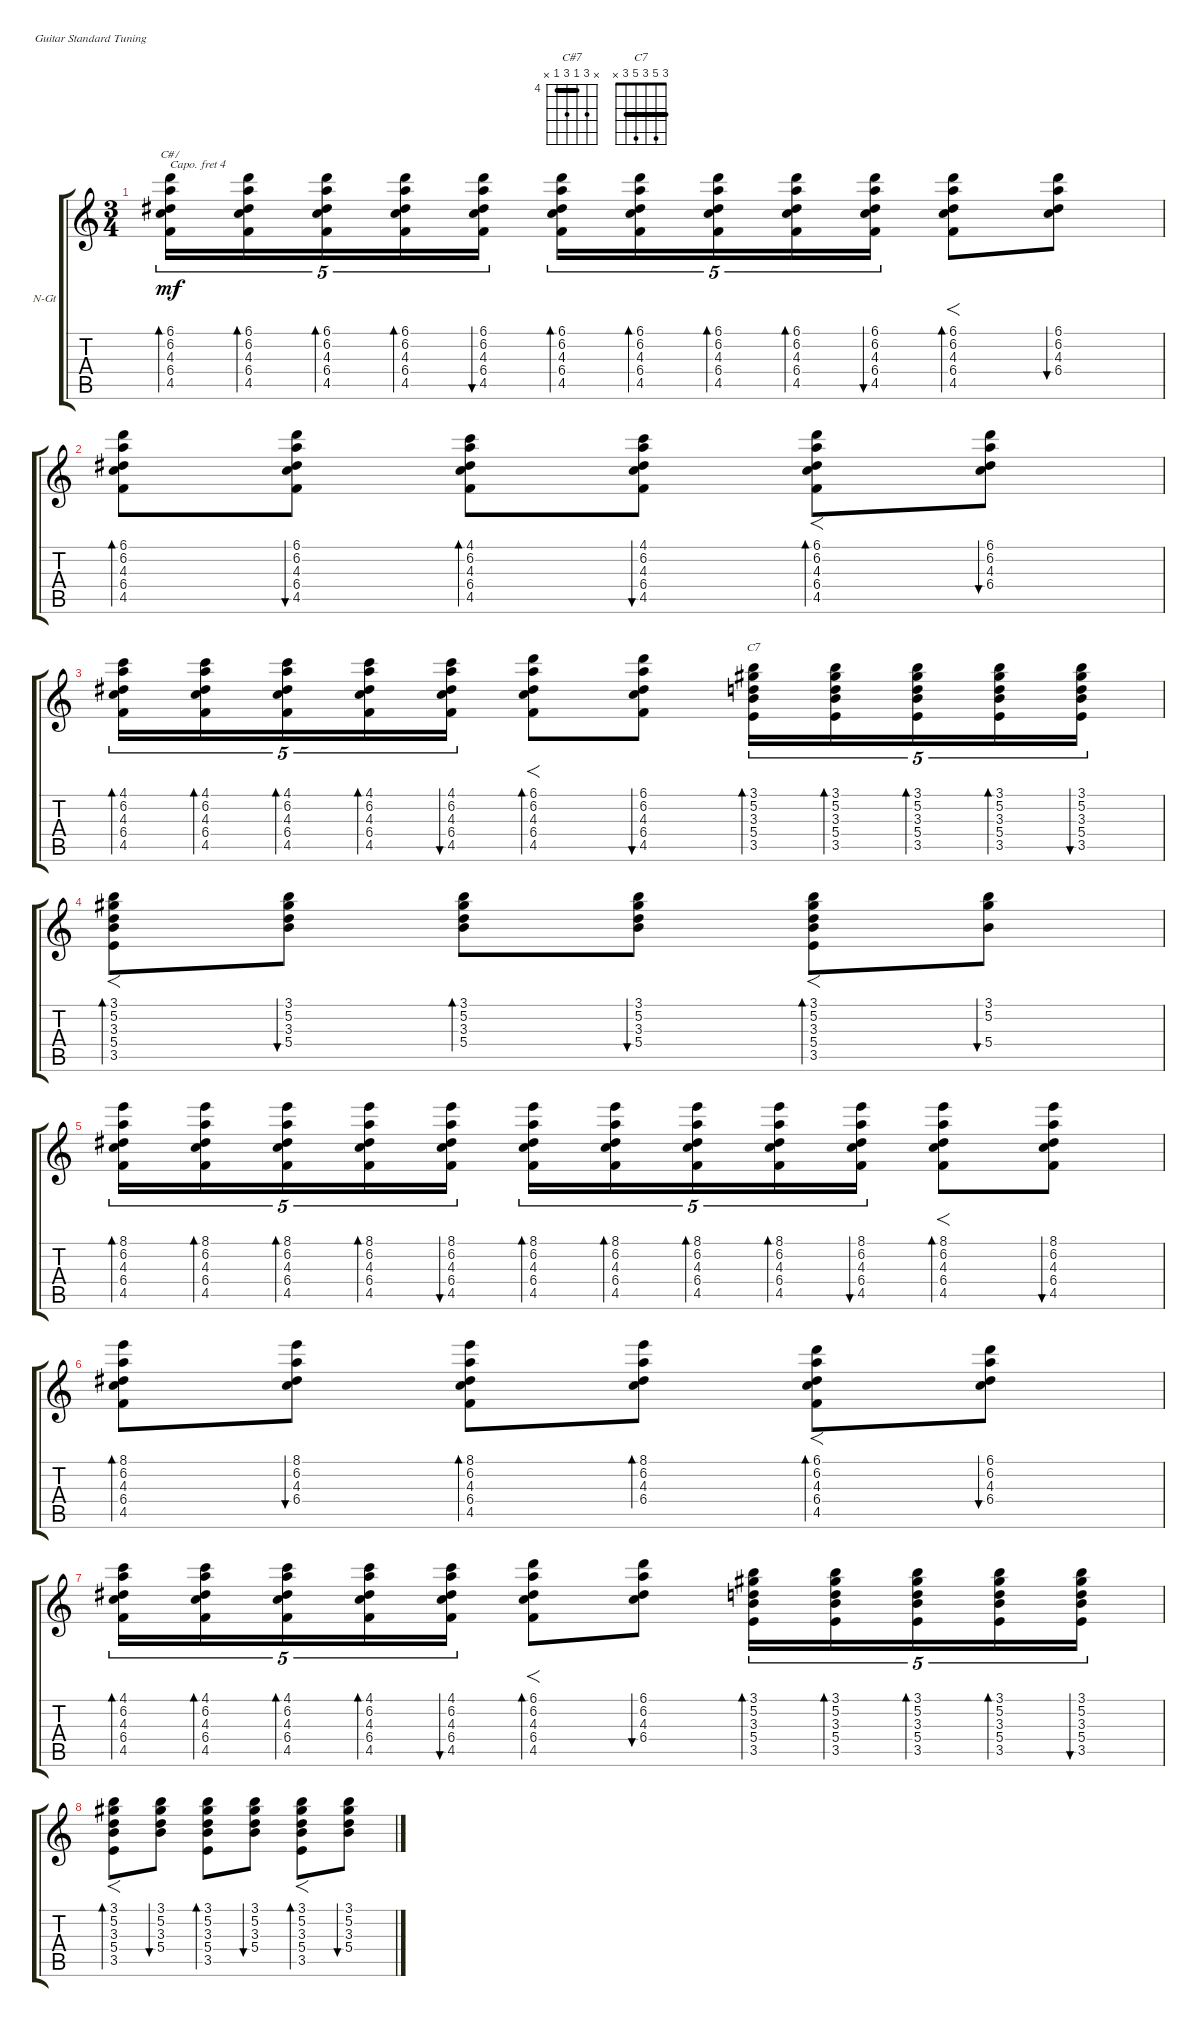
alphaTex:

\defaultSystemsLayout 4
\bracketExtendMode groupsimilarinstruments
\firstSystemTrackNameOrientation horizontal
\otherSystemsTrackNameOrientation horizontal
\track ("Nylon Guitar" "N-Gt") {instrument acousticguitarnylon}
\staff {score tabs}
\capo 4
\tuning (E4 B3 G3 D3 A2 E2)
\chord ("C#7" x 6 4 6 4 x) {firstfret 4 barre 4}
\chord ("C7" 3 5 3 5 3 x) {barre (3 3)}
\ts (3 4)
\tempo (145 hide)
\clef g2
\ks c
(4.5 6.4 4.3 6.2 6.1).16{tu (5 4) bd 58 ch "C#7" dy mf instrument acousticguitarnylon} (4.5 6.4 4.3 6.2 6.1).16{tu (5 4) bd 58} (4.5 6.4 4.3 6.2 6.1).16{tu (5 4) bd 58} (4.5 6.4 4.3 6.2 6.1).16{tu (5 4) bd 58} (4.5 6.4 4.3 6.2 6.1).16{tu (5 4) bu 58} (4.5 6.4 4.3 6.2 6.1).16{tu (5 4) bd 58} (4.5 6.4 4.3 6.2 6.1).16{tu (5 4) bd 58} (4.5 6.4 4.3 6.2 6.1).16{tu (5 4) bd 58} (4.5 6.4 4.3 6.2 6.1).16{tu (5 4) bd 58} (4.5 6.4 4.3 6.2 6.1).16{tu (5 4) bu 58} (4.5 6.4 4.3 6.2 6.1).8{f bd 58} (6.4 4.3 6.2 6.1).8{bu 58} |
(4.5 6.4 4.3 6.2 6.1).8{bd 58} (4.5 6.4 4.3 6.2 6.1).8{bu 58} (4.5 6.4 4.3 6.2 4.1).8{bd 58} (4.5 6.4 4.3 6.2 4.1).8{bu 58} (4.5 6.4 4.3 6.2 6.1).8{f bd 58} (6.4 4.3 6.2 6.1).8{bu 58} |
(4.5 6.4 4.3 6.2 4.1).16{tu (5 4) bd 58} (4.5 6.4 4.3 6.2 4.1).16{tu (5 4) bd 58} (4.5 6.4 4.3 6.2 4.1).16{tu (5 4) bd 58} (4.5 6.4 4.3 6.2 4.1).16{tu (5 4) bd 58} (4.5 6.4 4.3 6.2 4.1).16{tu (5 4) bu 58} (4.5 6.4 4.3 6.2 6.1).8{f bd 58} (4.5 6.4 4.3 6.2 6.1).8{bu 58} (3.5 5.4 3.3 5.2 3.1).16{tu (5 4) bd 58 ch "C7"} (3.5 5.4 3.3 5.2 3.1).16{tu (5 4) bd 58} (3.5 5.4 3.3 5.2 3.1).16{tu (5 4) bd 58} (3.5 5.4 3.3 5.2 3.1).16{tu (5 4) bd 58} (3.5 5.4 3.3 5.2 3.1).16{tu (5 4) bu 58} |
(3.5 5.4 3.3 5.2 3.1).8{f bd 58} (5.4 3.3 5.2 3.1).8{bu 58} (5.4 3.3 5.2 3.1).8{bd 58} (5.4 3.3 5.2 3.1).8{bu 58} (3.5 5.4 3.3 5.2 3.1).8{f bd 58} (5.4 5.2 3.1).8{bu 58} |
(4.5 6.4 4.3 6.2 8.1).16{tu (5 4) bd 58} (4.5 6.4 4.3 6.2 8.1).16{tu (5 4) bd 58} (4.5 6.4 4.3 6.2 8.1).16{tu (5 4) bd 58} (4.5 6.4 4.3 6.2 8.1).16{tu (5 4) bd 58} (4.5 6.4 4.3 6.2 8.1).16{tu (5 4) bu 58} (4.5 6.4 4.3 6.2 8.1).16{tu (5 4) bd 58} (4.5 6.4 4.3 6.2 8.1).16{tu (5 4) bd 58} (4.5 6.4 4.3 6.2 8.1).16{tu (5 4) bd 58} (4.5 6.4 4.3 6.2 8.1).16{tu (5 4) bd 58} (4.5 6.4 4.3 6.2 8.1).16{tu (5 4) bu 58} (4.5 6.4 4.3 6.2 8.1).8{f bd 58} (4.5 6.4 4.3 6.2 8.1).8{bu 58} |
(4.5 6.4 4.3 6.2 8.1).8{bd 58} (6.4 4.3 6.2 8.1).8{bu 58} (4.5 6.4 4.3 6.2 8.1).8{bd 58} (6.4 4.3 6.2 8.1).8{bd 58} (4.5 6.4 4.3 6.2 6.1).8{f bd 58} (6.4 4.3 6.2 6.1).8{bu 58} |
(4.5 6.4 4.3 6.2 4.1).16{tu (5 4) bd 58} (4.5 6.4 4.3 6.2 4.1).16{tu (5 4) bd 58} (4.5 6.4 4.3 6.2 4.1).16{tu (5 4) bd 58} (4.5 6.4 4.3 6.2 4.1).16{tu (5 4) bd 58} (4.5 6.4 4.3 6.2 4.1).16{tu (5 4) bu 58} (4.5 6.4 4.3 6.2 6.1).8{f bd 58} (6.4 4.3 6.2 6.1).8{bu 58} (3.5 5.4 3.3 5.2 3.1).16{tu (5 4) bd 58} (3.5 5.4 3.3 5.2 3.1).16{tu (5 4) bd 58} (3.5 5.4 3.3 5.2 3.1).16{tu (5 4) bd 58} (3.5 5.4 3.3 5.2 3.1).16{tu (5 4) bd 58} (3.5 5.4 3.3 5.2 3.1).16{tu (5 4) bu 58} |
(3.5 5.4 3.3 5.2 3.1).8{f bd 58} (5.4 3.3 5.2 3.1).8{bu 58} (3.5 5.4 3.3 5.2 3.1).8{bd 58} (5.4 3.3 5.2 3.1).8{bu 58} (3.5 5.4 3.3 5.2 3.1).8{f bd 58} (5.4 3.3 5.2 3.1).8{bu 58}
